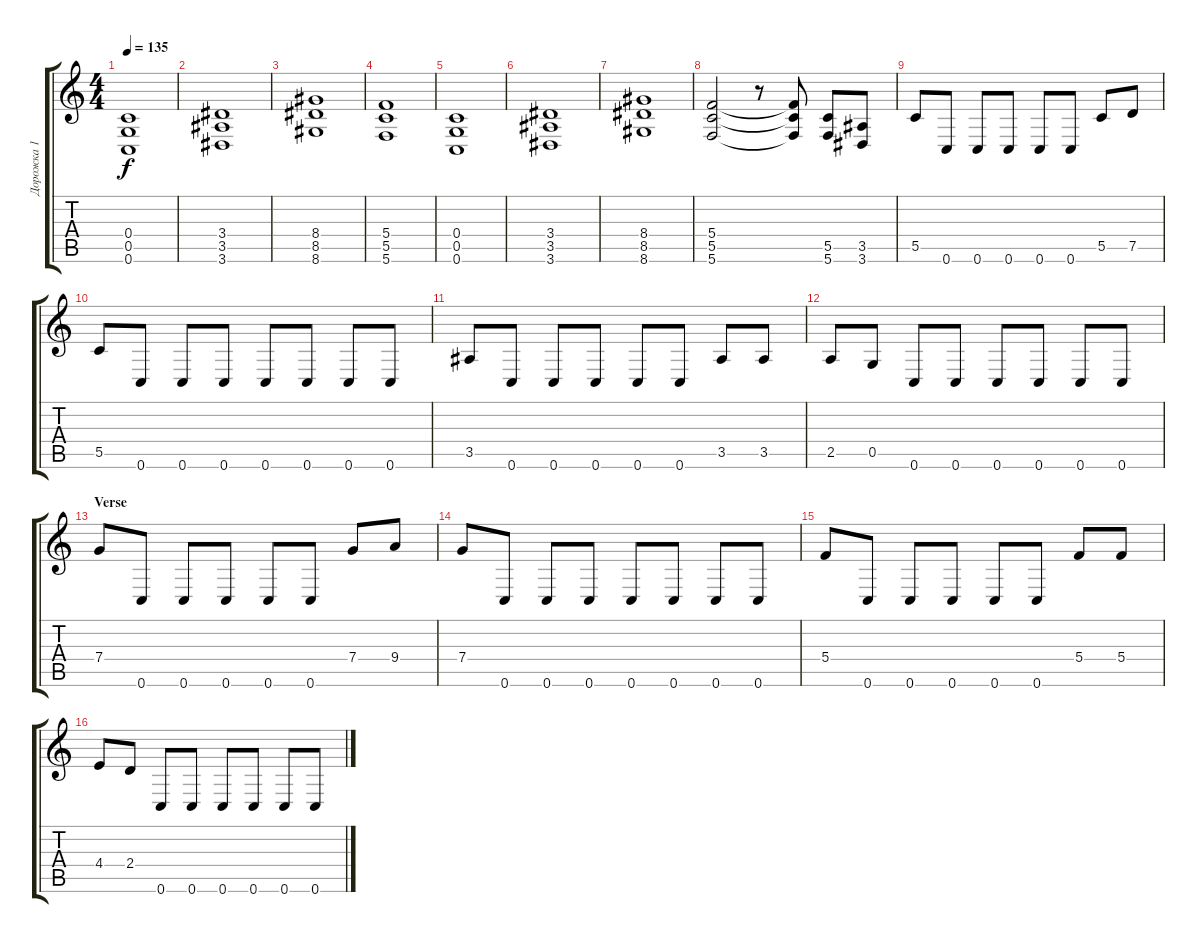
\track ("Дорожка 1" "Дорожка 1") {instrument distortionguitar}
\staff {score tabs}
\tuning (D4 A3 F3 C3 G2 C2) {hide}
\ts (4 4)
\tempo 135
\clef g2
\ks c
(0.4 0.5 0.6).1{dy f volume 16} |
(3.4 3.5 3.6).1 |
(8.4 8.5 8.6).1 |
(5.4 5.5 5.6).1 |
(0.4 0.5 0.6).1 |
(3.4 3.5 3.6).1 |
(8.4 8.5 8.6).1 |
(5.4 5.5 5.6).2 r.8 (5.4{t} 5.5{t} 5.6{t}).8 (5.5 5.6).8 (3.5 3.6).8 |
\section ("" "")
5.5.8{volume 0} 0.6.8 0.6.8 0.6.8 0.6.8 0.6.8 5.5.8 7.5.8 |
5.5.8 0.6.8 0.6.8 0.6.8 0.6.8 0.6.8 0.6.8 0.6.8 |
3.5.8 0.6.8 0.6.8 0.6.8 0.6.8 0.6.8 3.5.8 3.5.8 |
2.5.8 0.5.8 0.6.8 0.6.8 0.6.8 0.6.8 0.6.8 0.6.8 |
\section ("" "Verse")
7.4.8{volume 16} 0.6.8 0.6.8 0.6.8 0.6.8 0.6.8 7.4.8 9.4.8 |
7.4.8 0.6.8 0.6.8 0.6.8 0.6.8 0.6.8 0.6.8 0.6.8 |
5.4.8 0.6.8 0.6.8 0.6.8 0.6.8 0.6.8 5.4.8 5.4.8 |
4.4.8 2.4.8 0.6.8 0.6.8 0.6.8 0.6.8 0.6.8 0.6.8
